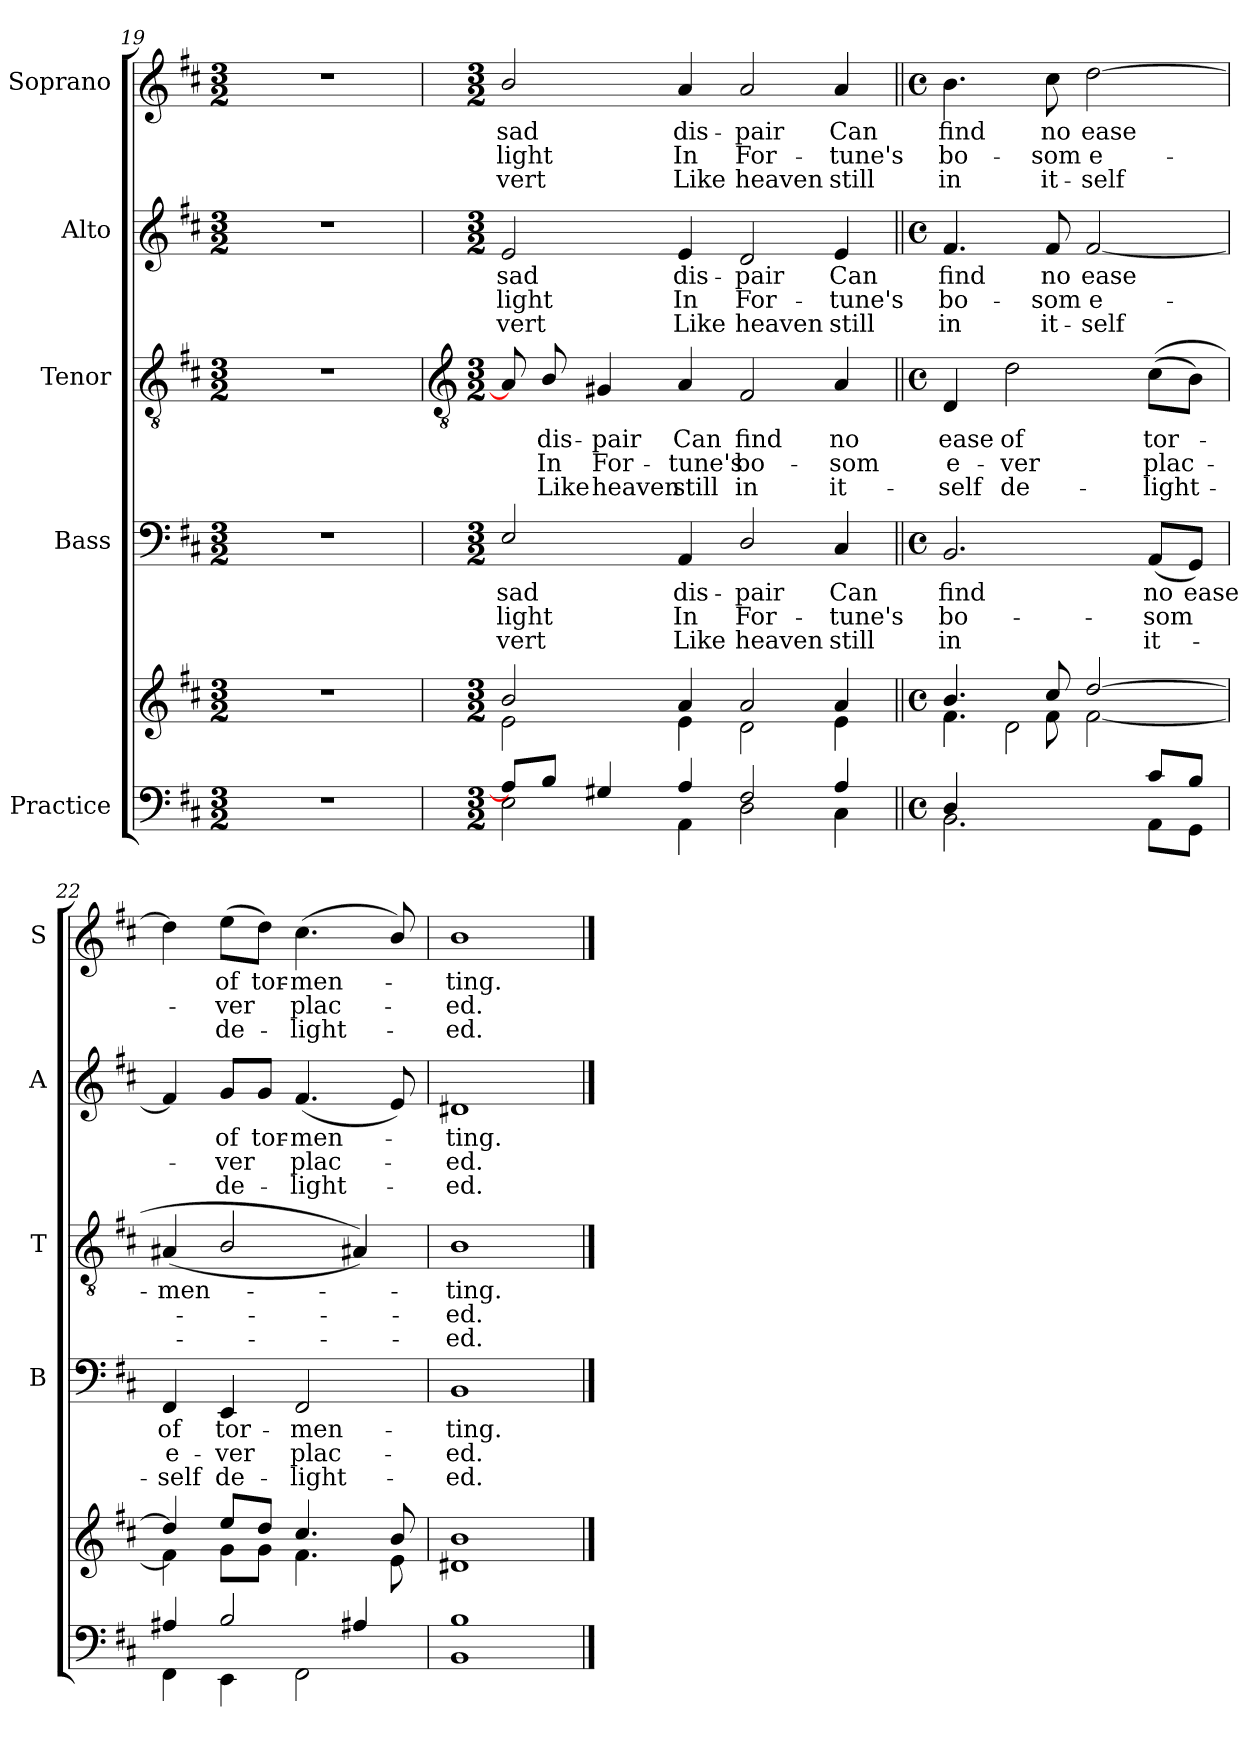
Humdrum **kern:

**kern	**kern	**kern	**text	**text	**text	**kern	**text	**text	**text	**kern	**text	**text	**text	**kern	**text	**text	**text
*part5	*part5	*part4	*part4	*part4	*part4	*part3	*part3	*part3	*part3	*part2	*part2	*part2	*part2	*part1	*part1	*part1	*part1
*staff6	*staff5	*staff4	*staff4	*staff4	*staff4	*staff3	*staff3	*staff3	*staff3	*staff2	*staff2	*staff2	*staff2	*staff1	*staff1	*staff1	*staff1
*I"Practice	*	*I"Bass	*	*	*	*I"Tenor	*	*	*	*I"Alto	*	*	*	*I"Soprano	*	*	*
*	*	*I'B	*	*	*	*I'T	*	*	*	*I'A	*	*	*	*I'S	*	*	*
*clefF4	*clefG2	*clefF4	*	*	*	*clefGv2	*	*	*	*clefG2	*	*	*	*clefG2	*	*	*
*k[f#c#]	*k[f#c#]	*k[f#c#]	*	*	*	*k[f#c#]	*	*	*	*k[f#c#]	*	*	*	*k[f#c#]	*	*	*
*D:	*D:	*D:	*	*	*	*D:	*	*	*	*D:	*	*	*	*D:	*	*	*
*M3/2	*M3/2	*M3/2	*	*	*	*M3/2	*	*	*	*M3/2	*	*	*	*M3/2	*	*	*
=19	=19	=19	=19	=19	=19	=19	=19	=19	=19	=19	=19	=19	=19	=19	=19	=19	=19
1.r	1.r	1.r	.	.	.	1.r	.	.	.	1.r	.	.	.	1.r	.	.	.
!!LO:LB:g=z
=20	=20	=20	=20	=20	=20	=20	=20	=20	=20	=20	=20	=20	=20	=20	=20	=20	=20
*	*	*	*	*	*	*clefGv2	*	*	*	*	*	*	*	*	*	*	*
*M3/2	*M3/2	*M3/2	*	*	*	*M3/2	*	*	*	*M3/2	*	*	*	*M3/2	*	*	*
*^	*^	*	*	*	*	*	*	*	*	*	*	*	*	*	*	*	*
!	!	!	!	!	!LO:LY:b	!LO:LY:b	!LO:LY:b	!	!	!	!	!	!LO:LY:b	!LO:LY:b	!LO:LY:b	!	!LO:LY:b	!LO:LY:b	!LO:LY:b
8A/L]	2E\	2b/	2e	2E/	-sad	light	vert	8A]	.	.	.	2e	-sad	light	vert	2b/	-sad	light	vert
!	!	!	!	!	!	!	!	!	!LO:LY:b	!LO:LY:b	!LO:LY:b	!	!	!	!	!	!	!	!
8B/J	.	.	.	.	.	.	.	8B/	dis-	-In	Like	.	.	.	.	.	.	.	.
!	!	!	!	!	!	!	!	!	!LO:LY:b	!LO:LY:b	!LO:LY:b	!	!	!	!	!	!	!	!
4G#X/	.	.	.	.	.	.	.	4G#X	pair	For-	-heaven	.	.	.	.	.	.	.	.
!	!	!	!	!	!LO:LY:b	!LO:LY:b	!LO:LY:b	!	!LO:LY:b	!LO:LY:b	!LO:LY:b	!	!LO:LY:b	!LO:LY:b	!LO:LY:b	!	!LO:LY:b	!LO:LY:b	!LO:LY:b
4A	4AA\	4a	4e	4AA	dis-	-In	Like	4A	Can	tune's	still	4e	dis-	-In	Like	4a	dis-	-In	Like
!	!	!	!	!	!LO:LY:b	!LO:LY:b	!LO:LY:b	!	!LO:LY:b	!LO:LY:b	!LO:LY:b	!	!LO:LY:b	!LO:LY:b	!LO:LY:b	!	!LO:LY:b	!LO:LY:b	!LO:LY:b
2F#	2D\	2a	2d	2D/	pair	For-	-heaven	2F#	find	bo-	-in	2d	pair	For-	-heaven	2a	pair	For-	-heaven
!	!	!	!	!	!LO:LY:b	!LO:LY:b	!LO:LY:b	!	!LO:LY:b	!LO:LY:b	!LO:LY:b	!	!LO:LY:b	!LO:LY:b	!LO:LY:b	!	!LO:LY:b	!LO:LY:b	!LO:LY:b
4A	4C#\	4a	4e	4C#	Can	tune's	still	4A	no	som	it-	4e	Can	tune's	still	4a	Can	tune's	still
*	*	*v	*v	*	*	*	*	*	*	*	*	*	*	*	*	*	*	*	*
=21||	=21||	=21||	=21||	=21||	=21||	=21||	=21||	=21||	=21||	=21||	=21||	=21||	=21||	=21||	=21||	=21||	=21||	=21||
*M4/4	*	*M4/4	*M4/4	*	*	*	*M4/4	*	*	*	*M4/4	*	*	*	*M4/4	*	*	*
*met(c)	*	*met(c)	*met(c)	*	*	*	*met(c)	*	*	*	*met(c)	*	*	*	*met(c)	*	*	*
*	*	*^	*	*	*	*	*	*	*	*	*	*	*	*	*	*	*	*
*	*	*	*^	*	*	*	*	*	*	*	*	*	*	*	*	*	*	*	*
!	!	!	!	!	!	!LO:LY:b	!LO:LY:b	!LO:LY:b	!	!LO:LY:b	!LO:LY:b	!LO:LY:b	!	!LO:LY:b	!LO:LY:b	!LO:LY:b	!	!LO:LY:b	!LO:LY:b	!LO:LY:b
4D/	2.BB\	4.b/	4.f#	4ryy	2.BB	find	bo-	-in	4D	-ease	e-	-self	4.f#	find	bo-	-in	4.b	find	bo-	-in
!	!	!	!	!	!	!	!	!	!	!LO:LY:b	!LO:LY:b	!LO:LY:b	!	!	!	!	!	!	!	!
2ryy	.	.	.	2d\	.	.	.	.	2d	of	ver	de-	.	.	.	.	.	.	.	.
!	!	!	!	!	!	!	!	!	!	!	!	!	!	!LO:LY:b	!LO:LY:b	!LO:LY:b	!	!LO:LY:b	!LO:LY:b	!LO:LY:b
.	.	8cc#/	8f#	.	.	.	.	.	.	.	.	.	8f#	no	som	it-	8cc#	no	som	it-
!	!	!	!	!	!	!	!	!	!	!	!	!	!	!LO:LY:b	!LO:LY:b	!LO:LY:b	!	!LO:LY:b	!LO:LY:b	!LO:LY:b
.	.	[2dd/	[2f#	.	.	.	.	.	.	.	.	.	[2f#	-ease	e-	self	[2dd	-ease	e-	self
!	!	!	!	!	!	!LO:LY:b	!LO:LY:b	!LO:LY:b	!	!LO:LY:b	!LO:LY:b	!LO:LY:b	!	!	!	!	!	!	!	!
8c#L	8AA\L	.	.	4ryy	(<8AAL	no	som	it-	(>(>8c#L	-tor-	plac-	light-	.	.	.	.	.	.	.	.
!	!	!	!	!	!	!LO:LY:b	!	!	!	!	!	!	!	!	!	!	!	!	!	!
8BJ	8GG\J	.	.	.	8GGJ)	ease	.	.	8BJ)	.	.	.	.	.	.	.	.	.	.	.
*	*	*	*v	*v	*	*	*	*	*	*	*	*	*	*	*	*	*	*	*	*
=22	=22	=22	=22	=22	=22	=22	=22	=22	=22	=22	=22	=22	=22	=22	=22	=22	=22	=22	=22
!	!	!	!	!	!LO:LY:b	!LO:LY:b	!LO:LY:b	!	!LO:LY:b	!	!	!	!	!	!	!	!	!	!
4A#X	4FF#\	4dd/]	4f#]	4FF#	of	e-	-self	(<4A#X	men-	.	.	4f#]	.	.	.	4dd]	.	.	.
!	!	!	!	!	!LO:LY:b	!LO:LY:b	!LO:LY:b	!	!	!	!	!	!LO:LY:b	!LO:LY:b	!LO:LY:b	!	!LO:LY:b	!LO:LY:b	!LO:LY:b
2B/	4EE\	8eeL	8g\L	4EE	tor-	-ver	de-	2B/	.	.	.	8g/L	of	ver	de-	(>8eeL	of	ver	de-
!	!	!	!	!	!	!	!	!	!	!	!	!	!LO:LY:b	!	!	!	!LO:LY:b	!	!
.	.	8ddJ	8g\J	.	.	.	.	.	.	.	.	8g/J	tor-	.	.	8ddJ)	tor-	.	.
!	!	!	!	!	!LO:LY:b	!LO:LY:b	!LO:LY:b	!	!	!	!	!	!LO:LY:b	!LO:LY:b	!LO:LY:b	!	!LO:LY:b	!LO:LY:b	!LO:LY:b
.	2FF#\	4.cc#/	4.f#	2FF#	-men-	-plac-	-light-	.	.	.	.	(<4.f#	-men-	plac-	light-	(<4.cc#\	-men-	plac-	light-
4A#X/	.	.	.	.	.	.	.	4A#X))	.	.	.	.	.	.	.	.	.	.	.
.	.	8b/	8e	.	.	.	.	.	.	.	.	8e)	.	.	.	8b/)	.	.	.
=23	=23	=23	=23	=23	=23	=23	=23	=23	=23	=23	=23	=23	=23	=23	=23	=23	=23	=23	=23
!	!	!	!	!	!LO:LY:b	!LO:LY:b	!LO:LY:b	!	!LO:LY:b	!LO:LY:b	!LO:LY:b	!	!LO:LY:b	!LO:LY:b	!LO:LY:b	!	!LO:LY:b	!LO:LY:b	!LO:LY:b
1B	1BB	1b	1d#X	1BB	-ting.	ed.	ed.	1B	-ting.	ed.	ed.	1d#X	ting.	ed.	ed.	1b	ting.	ed.	ed.
*v	*v	*	*	*	*	*	*	*	*	*	*	*	*	*	*	*	*	*	*
*	*v	*v	*	*	*	*	*	*	*	*	*	*	*	*	*	*	*	*
==	==	==	==	==	==	==	==	==	==	==	==	==	==	==	==	==	==
*-	*-	*-	*-	*-	*-	*-	*-	*-	*-	*-	*-	*-	*-	*-	*-	*-	*-
